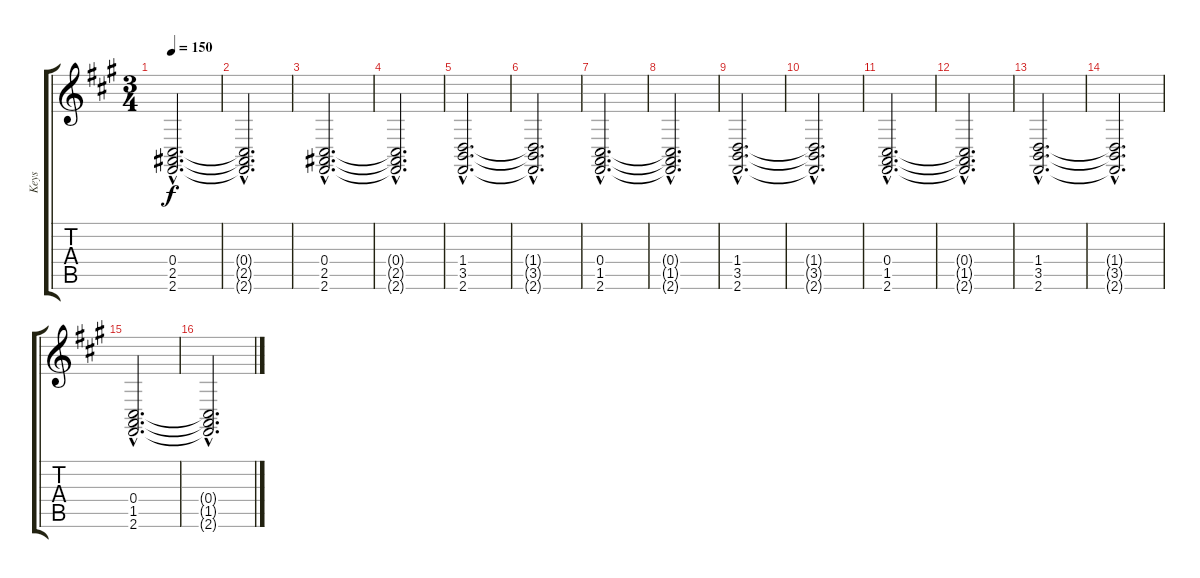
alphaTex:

\track ("Keys" "Keys") {instrument stringensemble1}
\staff {score tabs}
\tuning (E4 B3 G3 Db3 Ab2 E2) {hide}
\ts (3 4)
\tempo 150
\clef g2
\ks f#minor
(0.4{hac} 2.5{hac} 2.6{hac}).2{d dy f} |
(0.4{hac t} 2.5{hac t} 2.6{hac t}).2{d} |
(0.4{hac} 2.5{hac} 2.6{hac}).2{d} |
(0.4{hac t} 2.5{hac t} 2.6{hac t}).2{d} |
(1.4{hac} 3.5{hac} 2.6{hac}).2{d} |
(1.4{hac t} 3.5{hac t} 2.6{hac t}).2{d} |
(0.4{hac} 1.5{hac} 2.6{hac}).2{d} |
(0.4{hac t} 1.5{hac t} 2.6{hac t}).2{d} |
(1.4{hac} 3.5{hac} 2.6{hac}).2{d} |
(1.4{hac t} 3.5{hac t} 2.6{hac t}).2{d} |
(0.4{hac} 1.5{hac} 2.6{hac}).2{d} |
(0.4{hac t} 1.5{hac t} 2.6{hac t}).2{d} |
(1.4{hac} 3.5{hac} 2.6{hac}).2{d} |
(1.4{hac t} 3.5{hac t} 2.6{hac t}).2{d} |
(0.4{hac} 1.5{hac} 2.6{hac}).2{d} |
(0.4{hac t} 1.5{hac t} 2.6{hac t}).2{d}
